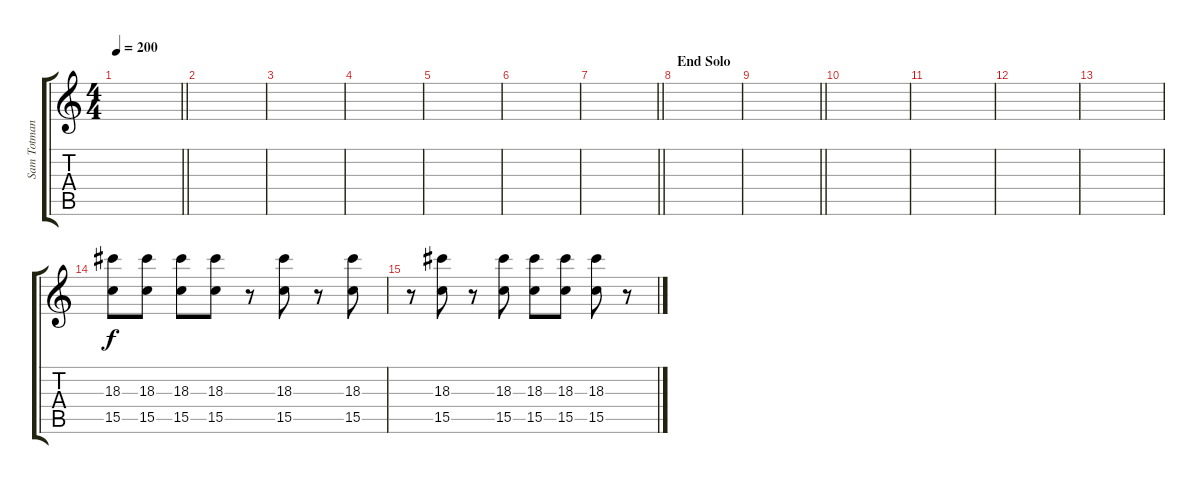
\track ("Sam Totman (Backing Guitar)" "Sam Totman") {instrument acousticguitarnylon}
\staff {score tabs}
\tuning (E4 B3 G3 D3 A2 E2) {hide}
\ts (4 4)
\tempo 200
\clef g2
\barLineRight lightlight
\ks aminor
|
|
|
|
|
|
\barLineRight lightlight
|
\section ("" "End Solo")
|
\barLineRight lightlight
|
|
|
|
|
(18.3 15.5).8{instrument guitarfretnoise} (18.3 15.5).8 (18.3 15.5).8 (18.3 15.5).8 r.8 (18.3 15.5).8 r.8 (18.3 15.5).8 |
r.8 (18.3 15.5).8 r.8 (18.3 15.5).8 (18.3 15.5).8 (18.3 15.5).8 (18.3 15.5).8 r.8
